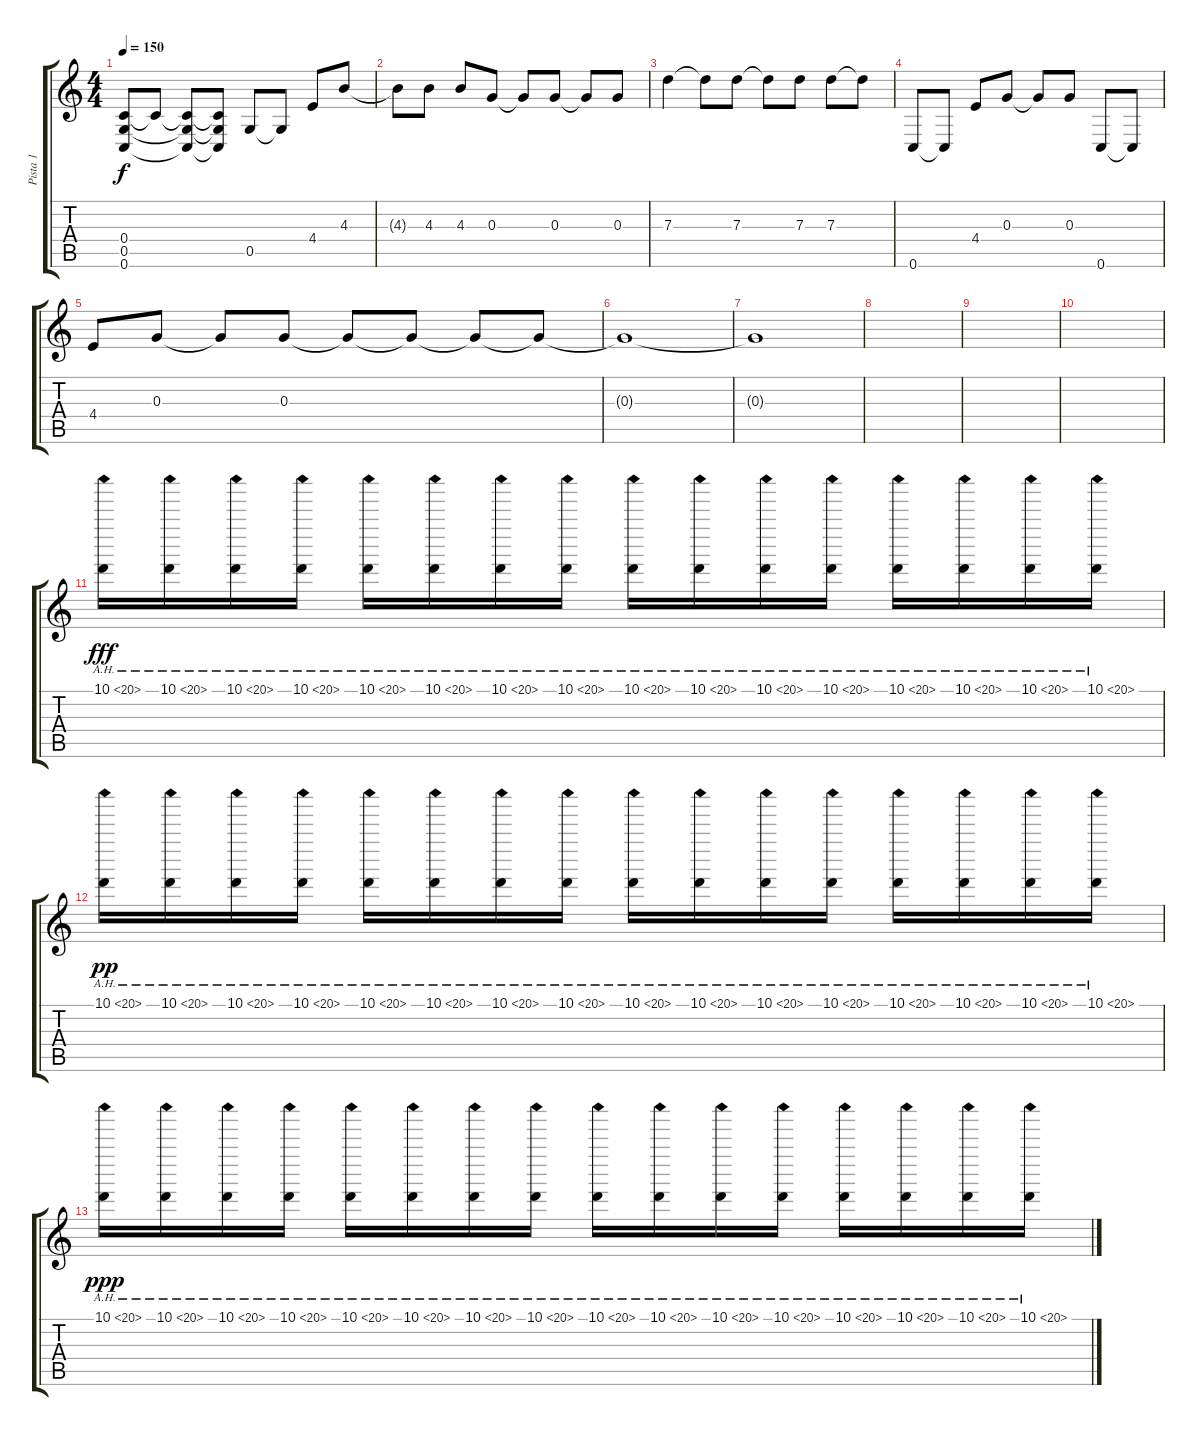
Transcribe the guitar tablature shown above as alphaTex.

\track ("Pista 1" "Pista 1") {instrument distortionguitar}
\staff {score tabs}
\tuning (E4 C4 G3 C3 G2 C2) {hide}
\ts (4 4)
\tempo 150
\clef g2
\ks c
(0.4{t} 0.5{t} 0.6{t}).8{dy f} 0.4{t}.8 (0.4{t} 0.5{t} 0.6{t}).8 (0.4{t} 0.5{t} 0.6{t}).8 0.5.8 0.5{t}.8 4.4.8 4.3.8 |
4.3{t}.8 4.3.8 4.3.8 0.3.8 0.3{t}.8 0.3.8 0.3{t}.8 0.3.8 |
7.3.4 7.3{t}.8 7.3.8 7.3{t}.8 7.3.8 7.3.8 7.3{t}.8 |
0.6.8 0.6{t}.8 4.4.8 0.3.8 0.3{t}.8 0.3.8 0.6.8 0.6{t}.8 |
4.4.8 0.3.8 0.3{t}.8 0.3.8 0.3{t}.8 0.3{t}.8 0.3{t}.8 0.3{t}.8 |
0.3{t}.1 |
0.3{t}.1 |
|
|
|
10.1{ah 10}.16{dy fff volume 6 instrument distortionguitar} 10.1{ah 10}.16 10.1{ah 10}.16 10.1{ah 10}.16 10.1{ah 10}.16 10.1{ah 10}.16 10.1{ah 10}.16 10.1{ah 10}.16 10.1{ah 10}.16 10.1{ah 10}.16 10.1{ah 10}.16 10.1{ah 10}.16 10.1{ah 10}.16 10.1{ah 10}.16 10.1{ah 10}.16 10.1{ah 10}.16 |
10.1{ah 10}.16{dy pp} 10.1{ah 10}.16 10.1{ah 10}.16 10.1{ah 10}.16 10.1{ah 10}.16 10.1{ah 10}.16 10.1{ah 10}.16 10.1{ah 10}.16 10.1{ah 10}.16 10.1{ah 10}.16 10.1{ah 10}.16 10.1{ah 10}.16 10.1{ah 10}.16 10.1{ah 10}.16 10.1{ah 10}.16 10.1{ah 10}.16 |
10.1{ah 10}.16{dy ppp} 10.1{ah 10}.16 10.1{ah 10}.16 10.1{ah 10}.16 10.1{ah 10}.16 10.1{ah 10}.16 10.1{ah 10}.16 10.1{ah 10}.16 10.1{ah 10}.16 10.1{ah 10}.16 10.1{ah 10}.16 10.1{ah 10}.16 10.1{ah 10}.16 10.1{ah 10}.16 10.1{ah 10}.16 10.1{ah 10}.16
